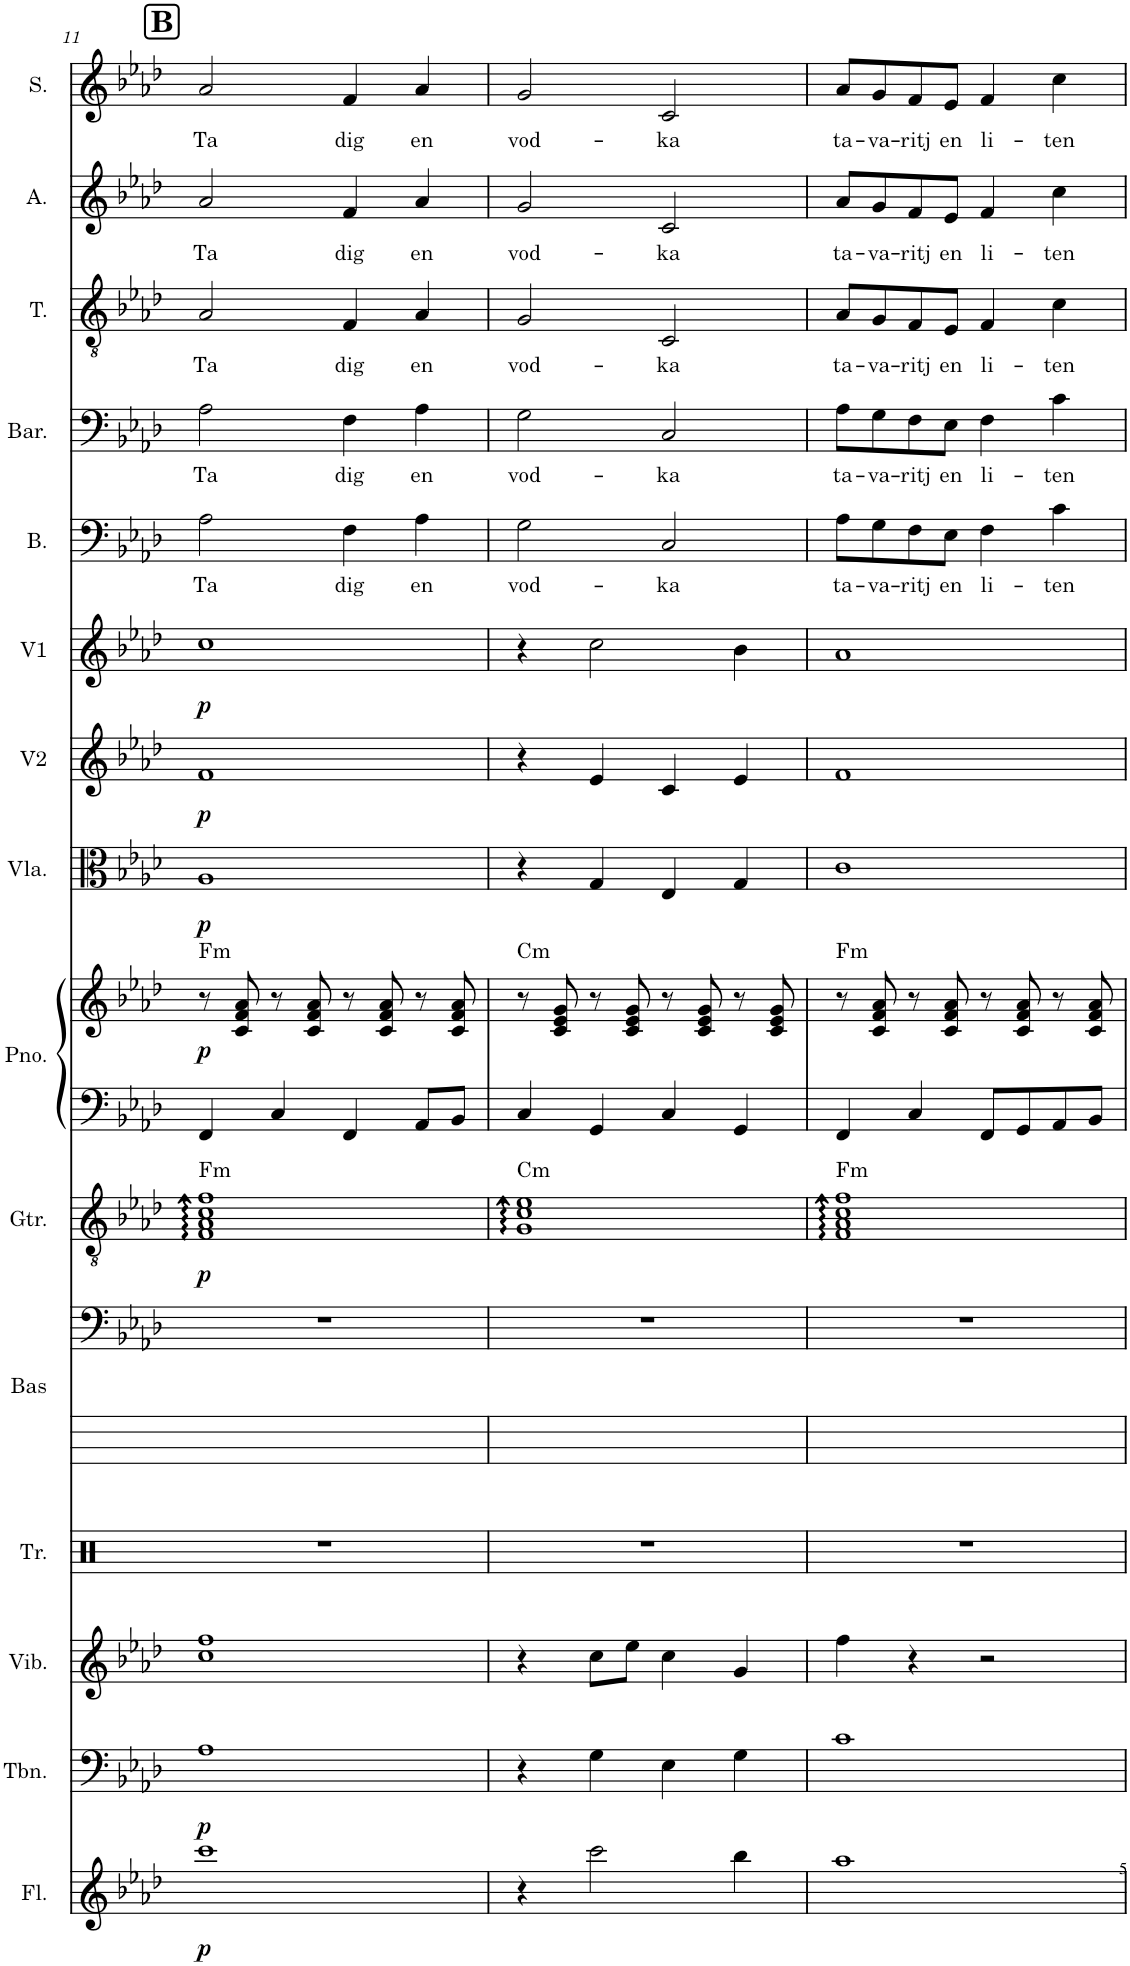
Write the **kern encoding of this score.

**kern	**dynam	**kern	**dynam	**kern	**kern	**kern	**kern	**kern	**dynam	**kern	**kern	**dynam	**kern	**dynam	**kern	**dynam	**kern	**dynam	**kern	**text	**kern	**text	**kern	**text	**kern	**text	**kern	**text
*part15	*part15	*part14	*part14	*part13	*part12	*part11	*part11	*part10	*part10	*part9	*part9	*part9	*part8	*part8	*part7	*part7	*part6	*part6	*part5	*part5	*part4	*part4	*part3	*part3	*part2	*part2	*part1	*part1
*staff17	*staff17	*staff16	*staff16	*staff15	*staff14	*staff13	*staff12	*staff11	*staff11	*staff10	*staff9	*staff9/10	*staff8	*staff8	*staff7	*staff7	*staff6	*staff6	*staff5	*staff5	*staff4	*staff4	*staff3	*staff3	*staff2	*staff2	*staff1	*staff1
*I"Flute	*	*I"Trombone	*	*I"Vibraphone	*I"Trummor	*I"Bas	*	*I"Gitarr	*	*I"Piano	*	*	*I"Viola	*	*I"Violin 2	*	*I"Violin 1	*	*I"Bass	*	*I"Baritone	*	*I"Tenor	*	*I"Alto	*	*I"Soprano	*
*I'Fl.	*	*I'Tbn.	*	*I'Vib.	*I'Tr.	*I'Bas	*	*I'Gtr.	*	*I'Pno.	*	*	*I'Vla.	*	*I'V2	*	*I'V1	*	*I'B.	*	*I'Bar.	*	*I'T.	*	*I'A.	*	*I'S.	*
!!LO:PB:g=z
*clefG2	*	*clefF4	*	*clefG2	*clefX	*	*clefF4	*clefGv2	*	*clefF4	*clefG2	*	*clefC3	*	*clefG2	*	*clefG2	*	*clefF4	*	*clefF4	*	*clefGv2	*	*clefG2	*	*clefG2	*
*	*	*	*	*	*	*Trd7c12	*Trd7c12	*	*	*	*	*	*	*	*	*	*	*	*	*	*	*	*	*	*	*	*	*
*k[b-e-a-d-]	*	*k[b-e-a-d-]	*	*k[b-e-a-d-]	*k[]	*k[b-e-a-d-]	*k[b-e-a-d-]	*k[b-e-a-d-]	*	*k[b-e-a-d-]	*k[b-e-a-d-]	*	*k[b-e-a-d-]	*	*k[b-e-a-d-]	*	*k[b-e-a-d-]	*	*k[b-e-a-d-]	*	*k[b-e-a-d-]	*	*k[b-e-a-d-]	*	*k[b-e-a-d-]	*	*k[b-e-a-d-]	*
*M4/4	*	*M4/4	*	*M4/4	*M4/4	*M4/4	*M4/4	*M4/4	*	*M4/4	*M4/4	*	*M4/4	*	*M4/4	*	*M4/4	*	*M4/4	*	*M4/4	*	*M4/4	*	*M4/4	*	*M4/4	*
!!LO:REH:place=s1:a:B:cj:fs=14:t=B
=11	=11	=11	=11	=11	=11	=11	=11	=11	=11	=11	=11	=11	=11	=11	=11	=11	=11	=11	=11	=11	=11	=11	=11	=11	=11	=11	=11	=11
!	!	!	!	!	!	!	!	!	!	!	!LO:TX:a:t=Fm	!	!	!	!	!	!	!	!	!	!	!	!	!	!	!	!	!
!	!	!	!	!	!	!	!	!LO:TX:a:t=Fm	!	!	!	!	!	!	!	!	!	!	!	!	!	!	!	!	!	!	!	!
!	!LO:DY:b	!	!LO:DY:b	!	!	!	!	!	!LO:DY:b	!	!	!LO:DY:b	!	!LO:DY:b	!	!LO:DY:b	!	!LO:DY:b	!	!LO:LY:b	!	!LO:LY:b	!	!LO:LY:b	!	!LO:LY:b	!	!LO:LY:b
1ccc	p	1A-	p	1cc 1ff	1r	1r	1r	1F 1A- 1c 1f	p	4FF/	8r	p	1A-	p	1f	p	1cc	p	2A-\	Ta	2A-\	Ta	2A-/	Ta	2a-/	Ta	2a-/	Ta
.	.	.	.	.	.	.	.	.	.	.	8c/ 8f/ 8a-/	.	.	.	.	.	.	.	.	.	.	.	.	.	.	.	.	.
.	.	.	.	.	.	.	.	.	.	4C/	8r	.	.	.	.	.	.	.	.	.	.	.	.	.	.	.	.	.
.	.	.	.	.	.	.	.	.	.	.	8c/ 8f/ 8a-/	.	.	.	.	.	.	.	.	.	.	.	.	.	.	.	.	.
!	!	!	!	!	!	!	!	!	!	!	!	!	!	!	!	!	!	!	!	!LO:LY:b	!	!LO:LY:b	!	!LO:LY:b	!	!LO:LY:b	!	!LO:LY:b
.	.	.	.	.	.	.	.	.	.	4FF/	8r	.	.	.	.	.	.	.	4F\	dig	4F\	dig	4F/	dig	4f/	dig	4f/	dig
.	.	.	.	.	.	.	.	.	.	.	8c/ 8f/ 8a-/	.	.	.	.	.	.	.	.	.	.	.	.	.	.	.	.	.
!	!	!	!	!	!	!	!	!	!	!	!	!	!	!	!	!	!	!	!	!LO:LY:b	!	!LO:LY:b	!	!LO:LY:b	!	!LO:LY:b	!	!LO:LY:b
.	.	.	.	.	.	.	.	.	.	8AA-/L	8r	.	.	.	.	.	.	.	4A-\	en	4A-\	en	4A-/	en	4a-/	en	4a-/	en
.	.	.	.	.	.	.	.	.	.	8BB-/J	8c/ 8f/ 8a-/	.	.	.	.	.	.	.	.	.	.	.	.	.	.	.	.	.
=12	=12	=12	=12	=12	=12	=12	=12	=12	=12	=12	=12	=12	=12	=12	=12	=12	=12	=12	=12	=12	=12	=12	=12	=12	=12	=12	=12	=12
!	!	!	!	!	!	!	!	!	!	!	!LO:TX:a:t=Cm	!	!	!	!	!	!	!	!	!	!	!	!	!	!	!	!	!
!	!	!	!	!	!	!	!	!LO:TX:a:t=Cm	!	!	!	!	!	!	!	!	!	!	!	!	!	!	!	!	!	!	!	!
!	!	!	!	!	!	!	!	!	!	!	!	!	!	!	!	!	!	!	!	!LO:LY:b	!	!LO:LY:b	!	!LO:LY:b	!	!LO:LY:b	!	!LO:LY:b
4r	.	4r	.	4r	1r	1r	1r	1G 1c 1e-	.	4C/	8r	.	4r	.	4r	.	4r	.	2G\	vod-	2G\	vod-	2G/	vod-	2g/	vod-	2g/	vod-
.	.	.	.	.	.	.	.	.	.	.	8c/ 8e-/ 8g/	.	.	.	.	.	.	.	.	.	.	.	.	.	.	.	.	.
2ccc\	.	4G\	.	8cc\L	.	.	.	.	.	4GG/	8r	.	4G/	.	4e-/	.	2cc\	.	.	.	.	.	.	.	.	.	.	.
.	.	.	.	8ee-\J	.	.	.	.	.	.	8c/ 8e-/ 8g/	.	.	.	.	.	.	.	.	.	.	.	.	.	.	.	.	.
!	!	!	!	!	!	!	!	!	!	!	!	!	!	!	!	!	!	!	!	!LO:LY:b	!	!LO:LY:b	!	!LO:LY:b	!	!LO:LY:b	!	!LO:LY:b
.	.	4E-\	.	4cc\	.	.	.	.	.	4C/	8r	.	4E-/	.	4c/	.	.	.	2C/	-ka	2C/	-ka	2C/	-ka	2c/	-ka	2c/	-ka
.	.	.	.	.	.	.	.	.	.	.	8c/ 8e-/ 8g/	.	.	.	.	.	.	.	.	.	.	.	.	.	.	.	.	.
4bb-\	.	4G\	.	4g/	.	.	.	.	.	4GG/	8r	.	4G/	.	4e-/	.	4b-\	.	.	.	.	.	.	.	.	.	.	.
.	.	.	.	.	.	.	.	.	.	.	8c/ 8e-/ 8g/	.	.	.	.	.	.	.	.	.	.	.	.	.	.	.	.	.
=13	=13	=13	=13	=13	=13	=13	=13	=13	=13	=13	=13	=13	=13	=13	=13	=13	=13	=13	=13	=13	=13	=13	=13	=13	=13	=13	=13	=13
!	!	!	!	!	!	!	!	!	!	!	!LO:TX:a:t=Fm	!	!	!	!	!	!	!	!	!	!	!	!	!	!	!	!	!
!	!	!	!	!	!	!	!	!LO:TX:a:t=Fm	!	!	!	!	!	!	!	!	!	!	!	!	!	!	!	!	!	!	!	!
!	!	!	!	!	!	!	!	!	!	!	!	!	!	!	!	!	!	!	!	!LO:LY:b	!	!LO:LY:b	!	!LO:LY:b	!	!LO:LY:b	!	!LO:LY:b
1aa-	.	1c	.	4ff\	1r	1r	1r	1F 1A- 1c 1f	.	4FF/	8r	.	1c	.	1f	.	1a-	.	8A-\L	ta-	8A-\L	ta-	8A-/L	ta-	8a-/L	ta-	8a-/L	ta-
!	!	!	!	!	!	!	!	!	!	!	!	!	!	!	!	!	!	!	!	!LO:LY:b	!	!LO:LY:b	!	!LO:LY:b	!	!LO:LY:b	!	!LO:LY:b
.	.	.	.	.	.	.	.	.	.	.	8c/ 8f/ 8a-/	.	.	.	.	.	.	.	8G\	-va-	8G\	-va-	8G/	-va-	8g/	-va-	8g/	-va-
!	!	!	!	!	!	!	!	!	!	!	!	!	!	!	!	!	!	!	!	!LO:LY:b	!	!LO:LY:b	!	!LO:LY:b	!	!LO:LY:b	!	!LO:LY:b
.	.	.	.	4r	.	.	.	.	.	4C/	8r	.	.	.	.	.	.	.	8F\	-ritj	8F\	-ritj	8F/	-ritj	8f/	-ritj	8f/	-ritj
!	!	!	!	!	!	!	!	!	!	!	!	!	!	!	!	!	!	!	!	!LO:LY:b	!	!LO:LY:b	!	!LO:LY:b	!	!LO:LY:b	!	!LO:LY:b
.	.	.	.	.	.	.	.	.	.	.	8c/ 8f/ 8a-/	.	.	.	.	.	.	.	8E-\J	en	8E-\J	en	8E-/J	en	8e-/J	en	8e-/J	en
!	!	!	!	!	!	!	!	!	!	!	!	!	!	!	!	!	!	!	!	!LO:LY:b	!	!LO:LY:b	!	!LO:LY:b	!	!LO:LY:b	!	!LO:LY:b
.	.	.	.	2r	.	.	.	.	.	8FF/L	8r	.	.	.	.	.	.	.	4F\	li-	4F\	li-	4F/	li-	4f/	li-	4f/	li-
.	.	.	.	.	.	.	.	.	.	8GG/	8c/ 8f/ 8a-/	.	.	.	.	.	.	.	.	.	.	.	.	.	.	.	.	.
!	!	!	!	!	!	!	!	!	!	!	!	!	!	!	!	!	!	!	!	!LO:LY:b	!	!LO:LY:b	!	!LO:LY:b	!	!LO:LY:b	!	!LO:LY:b
.	.	.	.	.	.	.	.	.	.	8AA-/	8r	.	.	.	.	.	.	.	4c\	-ten	4c\	-ten	4c\	-ten	4cc\	-ten	4cc\	-ten
.	.	.	.	.	.	.	.	.	.	8BB-/J	8c/ 8f/ 8a-/	.	.	.	.	.	.	.	.	.	.	.	.	.	.	.	.	.
=	=	=	=	=	=	=	=	=	=	=	=	=	=	=	=	=	=	=	=	=	=	=	=	=	=	=	=	=
*-	*-	*-	*-	*-	*-	*-	*-	*-	*-	*-	*-	*-	*-	*-	*-	*-	*-	*-	*-	*-	*-	*-	*-	*-	*-	*-	*-	*-
